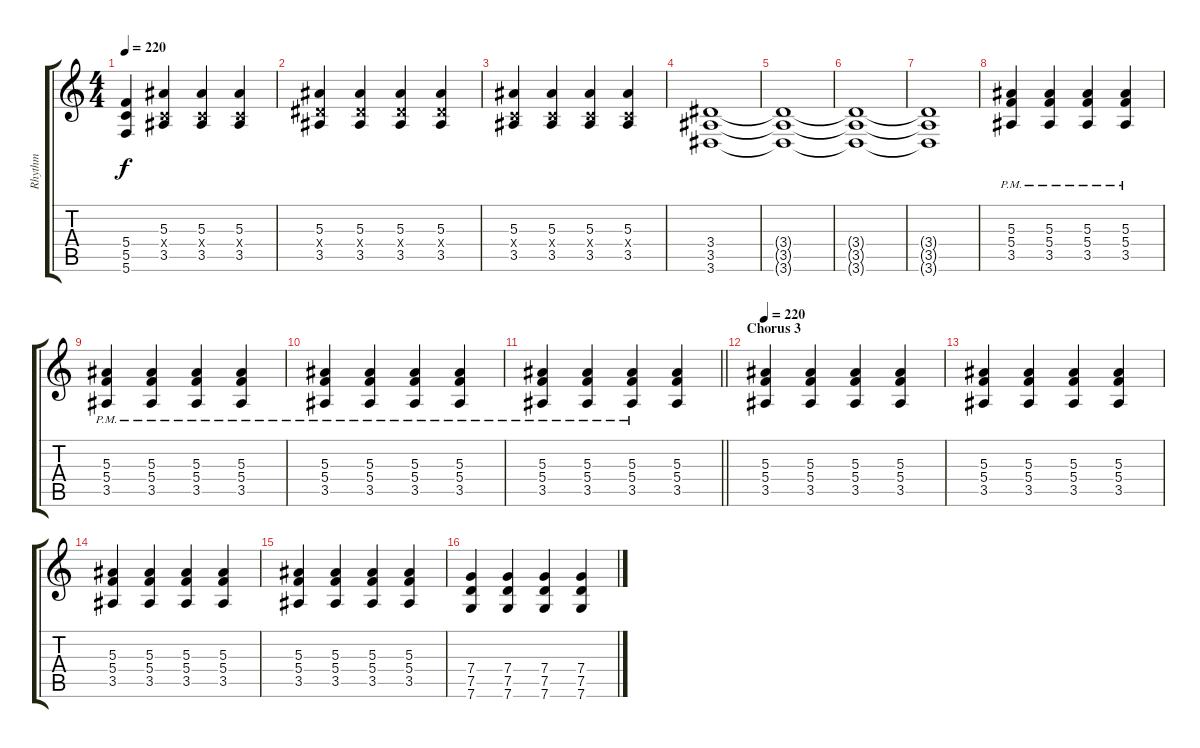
\track ("Rhythm" "Rhythm") {instrument distortionguitar}
\staff {score tabs}
\tuning (D4 A3 F3 C3 G2 C2) {hide}
\ts (4 4)
\tempo 220
\clef g2
\ks c
(5.4 5.5 5.6).4{dy f} (5.3 0.4{x} 3.5).4 (5.3 0.4{x} 3.5).4 (5.3 0.4{x} 3.5).4 |
(5.3 3.4{x} 3.5).4 (5.3 3.4{x} 3.5).4 (5.3 3.4{x} 3.5).4 (5.3 3.4{x} 3.5).4 |
(5.3 0.4{x} 3.5).4 (5.3 0.4{x} 3.5).4 (5.3 0.4{x} 3.5).4 (5.3 0.4{x} 3.5).4 |
(3.4 3.5 3.6).1 |
(3.4{t} 3.5{t} 3.6{t}).1 |
(3.4{t} 3.5{t} 3.6{t}).1 |
(3.4{t} 3.5{t} 3.6{t}).1 |
(5.3{pm} 5.4{pm} 3.5{pm}).4 (5.3{pm} 5.4{pm} 3.5{pm}).4 (5.3{pm} 5.4{pm} 3.5{pm}).4 (5.3{pm} 5.4{pm} 3.5{pm}).4 |
(5.3{pm} 5.4{pm} 3.5{pm}).4 (5.3{pm} 5.4{pm} 3.5{pm}).4 (5.3{pm} 5.4{pm} 3.5{pm}).4 (5.3{pm} 5.4{pm} 3.5{pm}).4 |
(5.3{pm} 5.4{pm} 3.5{pm}).4 (5.3{pm} 5.4{pm} 3.5{pm}).4 (5.3{pm} 5.4{pm} 3.5{pm}).4 (5.3{pm} 5.4{pm} 3.5{pm}).4 |
\barLineRight lightlight
(5.3 5.4{pm} 3.5{pm}).4 (5.3 5.4{pm} 3.5{pm}).4 (5.3 5.4 3.5{pm}).4 (5.3 5.4 3.5).4 |
\section ("" "Chorus 3")
\tempo 220
(5.3 5.4 3.5).4 (5.3 5.4 3.5).4 (5.3 5.4 3.5).4 (5.3 5.4 3.5).4 |
(5.3 5.4 3.5).4 (5.3 5.4 3.5).4 (5.3 5.4 3.5).4 (5.3 5.4 3.5).4 |
(5.3 5.4 3.5).4 (5.3 5.4 3.5).4 (5.3 5.4 3.5).4 (5.3 5.4 3.5).4 |
(5.3 5.4 3.5).4 (5.3 5.4 3.5).4 (5.3 5.4 3.5).4 (5.3 5.4 3.5).4 |
(7.4 7.5 7.6).4 (7.4 7.5 7.6).4 (7.4 7.5 7.6).4 (7.4 7.5 7.6).4
